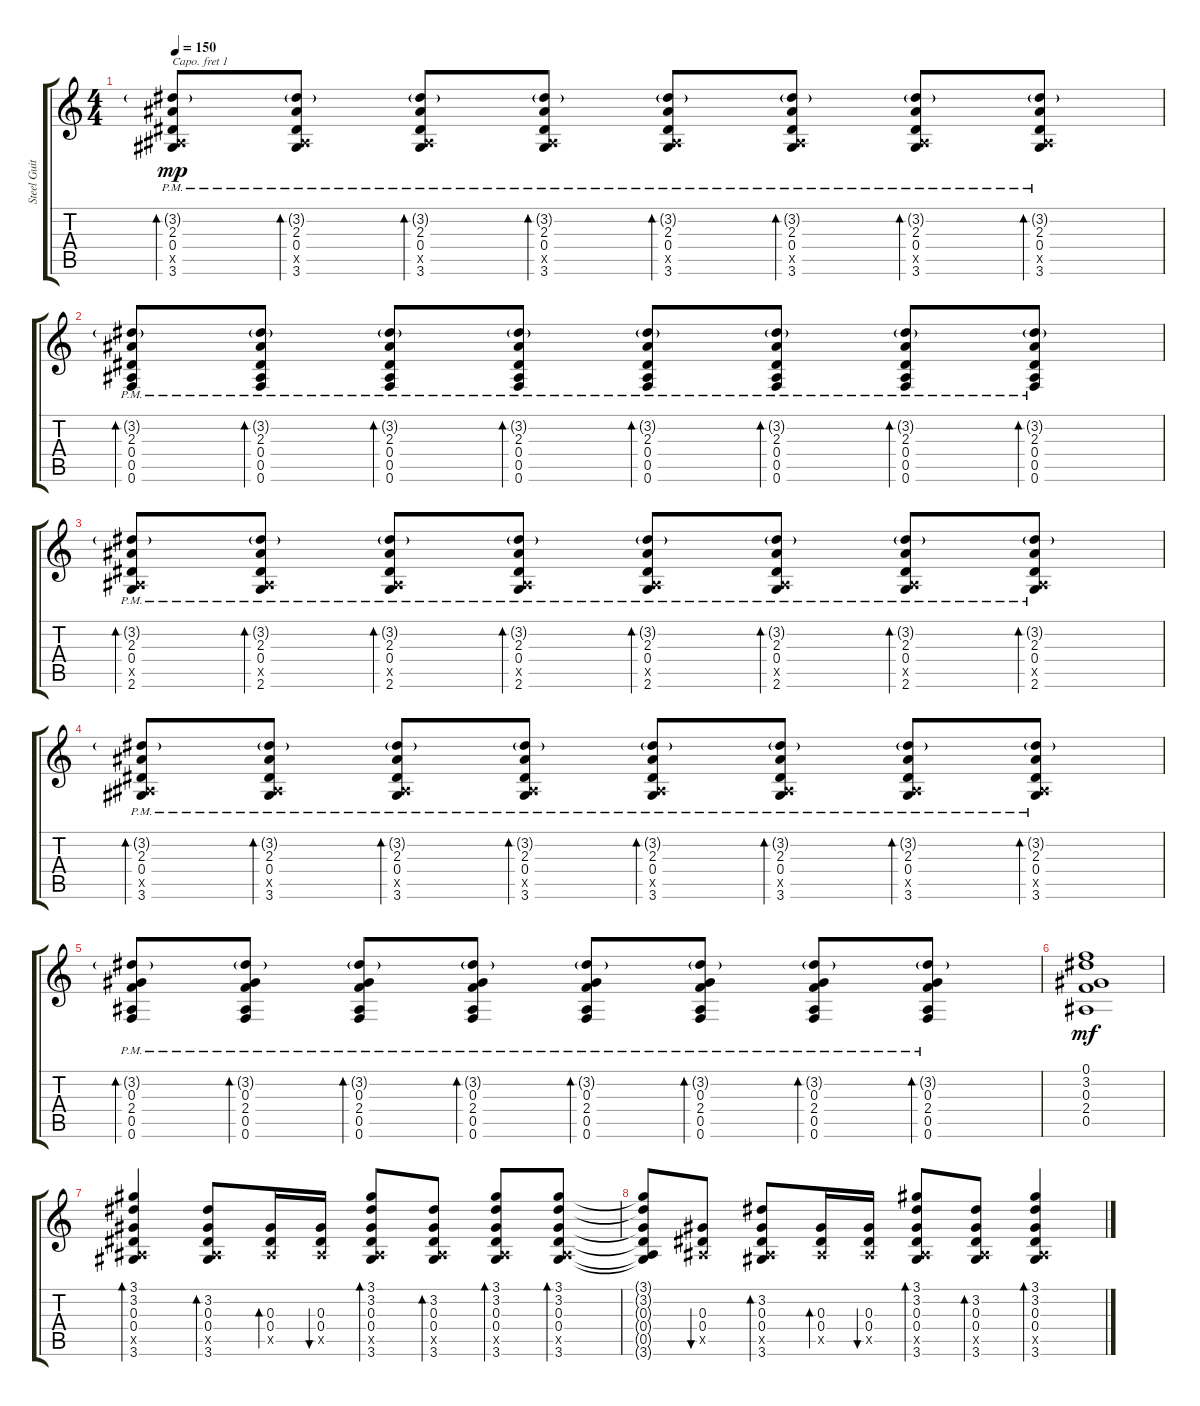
\track ("Steel Guitar" "Steel Guit") {instrument acousticguitarsteel}
\staff {score tabs}
\capo 1
\tuning (E4 B3 G3 D3 A2 E2) {hide}
\ts (4 4)
\tempo 150
\clef g2
\ks c
(3.2{g pm} 2.3{pm} 0.4{pm} 0.5{pm x} 3.6{pm}).8{bd 30 dy mp} (3.2{g pm} 2.3{pm} 0.4{pm} 0.5{pm x} 3.6{pm}).8{bd 30} (3.2{g pm} 2.3{pm} 0.4{pm} 0.5{pm x} 3.6{pm}).8{bd 30} (3.2{g pm} 2.3{pm} 0.4{pm} 0.5{pm x} 3.6{pm}).8{bd 30} (3.2{g pm} 2.3{pm} 0.4{pm} 0.5{pm x} 3.6{pm}).8{bd 30} (3.2{g pm} 2.3{pm} 0.4{pm} 0.5{pm x} 3.6{pm}).8{bd 30} (3.2{g pm} 2.3{pm} 0.4{pm} 0.5{pm x} 3.6{pm}).8{bd 30} (3.2{g pm} 2.3{pm} 0.4{pm} 0.5{pm x} 3.6{pm}).8{bd 30} |
(3.2{g pm} 2.3{pm} 0.4{pm} 0.5{pm} 0.6{pm}).8{bd 30} (3.2{g pm} 2.3{pm} 0.4{pm} 0.5{pm} 0.6{pm}).8{bd 30} (3.2{g pm} 2.3{pm} 0.4{pm} 0.5{pm} 0.6{pm}).8{bd 30} (3.2{g pm} 2.3{pm} 0.4{pm} 0.5{pm} 0.6{pm}).8{bd 30} (3.2{g pm} 2.3{pm} 0.4{pm} 0.5{pm} 0.6{pm}).8{bd 30} (3.2{g pm} 2.3{pm} 0.4{pm} 0.5{pm} 0.6{pm}).8{bd 30} (3.2{g pm} 2.3{pm} 0.4{pm} 0.5{pm} 0.6{pm}).8{bd 30} (3.2{g pm} 2.3{pm} 0.4{pm} 0.5{pm} 0.6{pm}).8{bd 30} |
(3.2{g pm} 2.3{pm} 0.4{pm} 0.5{pm x} 2.6{pm}).8{bd 30} (3.2{g pm} 2.3{pm} 0.4{pm} 0.5{pm x} 2.6{pm}).8{bd 30} (3.2{g pm} 2.3{pm} 0.4{pm} 0.5{pm x} 2.6{pm}).8{bd 30} (3.2{g pm} 2.3{pm} 0.4{pm} 0.5{pm x} 2.6{pm}).8{bd 30} (3.2{g pm} 2.3{pm} 0.4{pm} 0.5{pm x} 2.6{pm}).8{bd 30} (3.2{g pm} 2.3{pm} 0.4{pm} 0.5{pm x} 2.6{pm}).8{bd 30} (3.2{g pm} 2.3{pm} 0.4{pm} 0.5{pm x} 2.6{pm}).8{bd 30} (3.2{g pm} 2.3{pm} 0.4{pm} 0.5{pm x} 2.6{pm}).8{bd 30} |
(3.2{g pm} 2.3{pm} 0.4{pm} 0.5{pm x} 3.6{pm}).8{bd 30} (3.2{g pm} 2.3{pm} 0.4{pm} 0.5{pm x} 3.6{pm}).8{bd 30} (3.2{g pm} 2.3{pm} 0.4{pm} 0.5{pm x} 3.6{pm}).8{bd 30} (3.2{g pm} 2.3{pm} 0.4{pm} 0.5{pm x} 3.6{pm}).8{bd 30} (3.2{g pm} 2.3{pm} 0.4{pm} 0.5{pm x} 3.6{pm}).8{bd 30} (3.2{g pm} 2.3{pm} 0.4{pm} 0.5{pm x} 3.6{pm}).8{bd 30} (3.2{g pm} 2.3{pm} 0.4{pm} 0.5{pm x} 3.6{pm}).8{bd 30} (3.2{g pm} 2.3{pm} 0.4{pm} 0.5{pm x} 3.6{pm}).8{bd 30} |
(3.2{g pm} 0.3{pm} 2.4{pm} 0.5{pm} 0.6{pm}).8{bd 30} (3.2{g pm} 0.3{pm} 2.4{pm} 0.5{pm} 0.6{pm}).8{bd 30} (3.2{g pm} 0.3{pm} 2.4{pm} 0.5{pm} 0.6{pm}).8{bd 30} (3.2{g pm} 0.3{pm} 2.4{pm} 0.5{pm} 0.6{pm}).8{bd 30} (3.2{g pm} 0.3{pm} 2.4{pm} 0.5{pm} 0.6{pm}).8{bd 30} (3.2{g pm} 0.3{pm} 2.4{pm} 0.5{pm} 0.6{pm}).8{bd 30} (3.2{g pm} 0.3{pm} 2.4{pm} 0.5{pm} 0.6{pm}).8{bd 30} (3.2{g pm} 0.3{pm} 2.4{pm} 0.5{pm} 0.6{pm}).8{bd 30} |
(0.1 3.2 0.3 2.4 0.5).1{dy mf} |
(3.1 3.2 0.3 0.4 0.5{x} 3.6).4{bd 30} (3.2 0.3 0.4 0.5{x} 3.6).8{bd 30} (0.3 0.4 0.5{x}).16{bd 30} (0.3 0.4 0.5{x}).16{bu 30} (3.1 3.2 0.3 0.4 0.5{x} 3.6).8{bd 30} (3.2 0.3 0.4 0.5{x} 3.6).8{bd 30} (3.1 3.2 0.3 0.4 0.5{x} 3.6).8{bd 30} (3.1 3.2 0.3 0.4 0.5{x} 3.6).8{bd 30} |
(3.1{t} 3.2{t} 0.3{t} 0.4{t} 0.5{t} 3.6{t}).8 (0.3 0.4 0.5{x}).8{bu 30} (3.2 0.3 0.4 0.5{x} 3.6).8{bd 30} (0.3 0.4 0.5{x}).16{bd 30} (0.3 0.4 0.5{x}).16{bu 30} (3.1 3.2 0.3 0.4 0.5{x} 3.6).8{bd 30} (3.2 0.3 0.4 0.5{x} 3.6).8{bd 30} (3.1 3.2 0.3 0.4 0.5{x} 3.6).4{bd 30}
